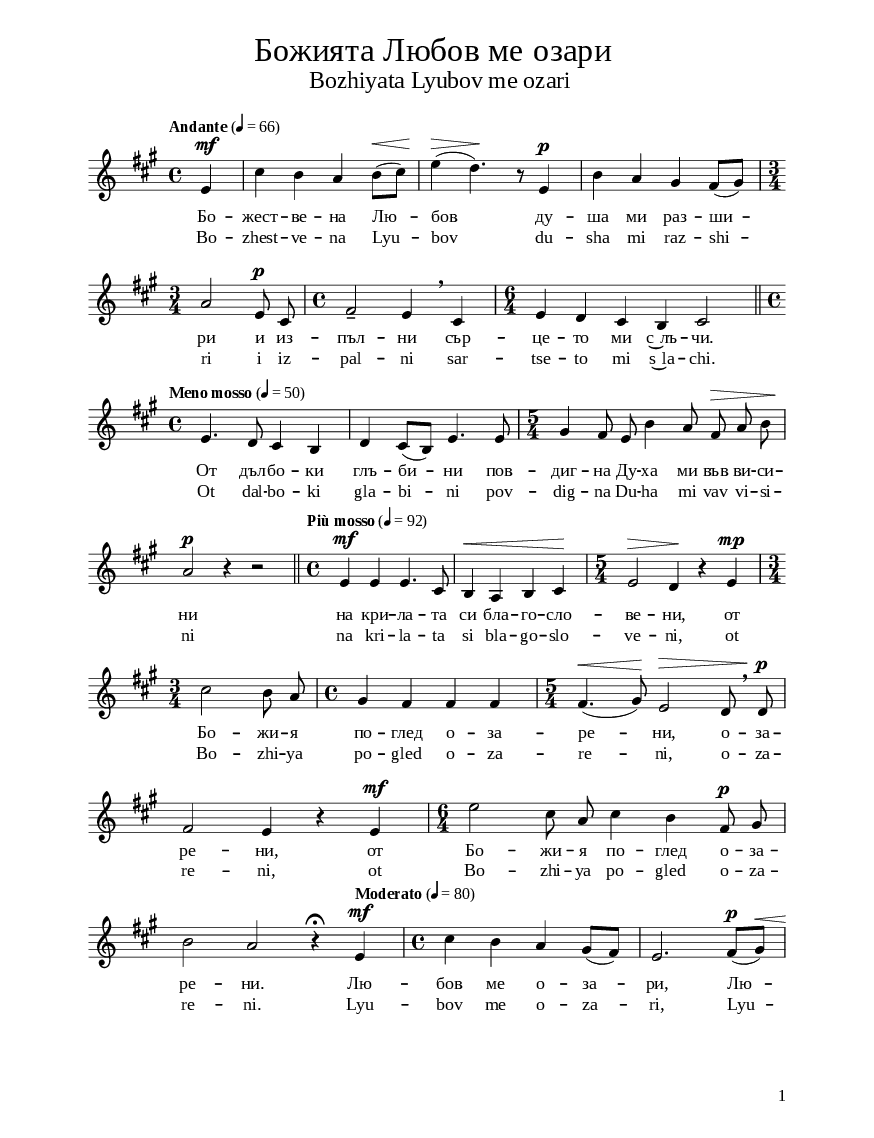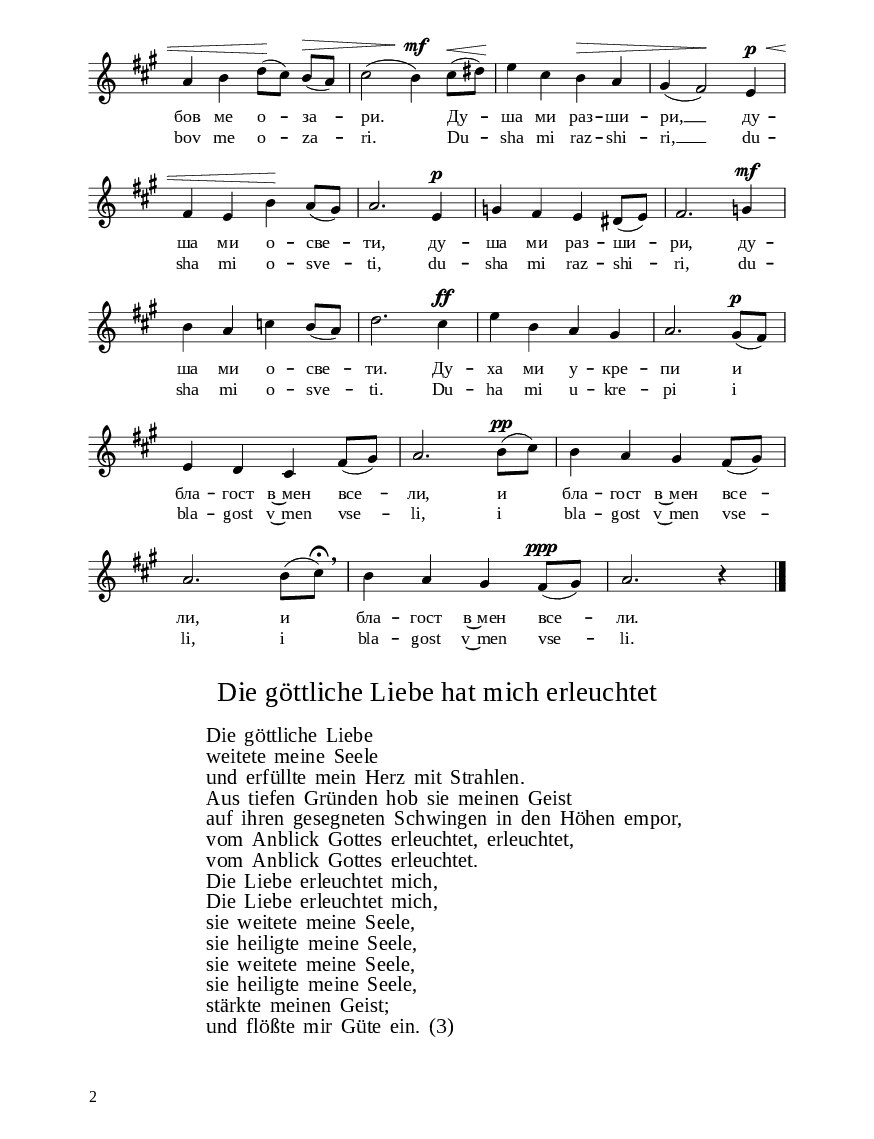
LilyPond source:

\version "2.22.1"

% include paper part and global functions
\include "include/globals.ily"

\bookpart {
  \include "include/bookpart-paper.ily"
  \score {
    \include "include/score-layout.ily"

    \new Voice \absolute {
      \clef treble
      \key a \major
      \time 4/4
      \tempoFunc "Andante" 4 "66"
      \autoBeamOff
      \partial 4
      e'4 ^\mf  | % 2
      cis''4  b'4  a'4  b'8 ( [ ^\<
      cis''8 ) ] | % 3
      e''4 ( ^\! ^\>  d''4. ) \! r8  e'4^\p | % 4
      b'4  a'4  gis'4  fis'8 ( [
      gis'8 ) ] \break| % 5
      \time 3/4  | % 5
      a'2  e'8  ^\p  cis'8   | % 6
      \time 4/4  | % 6
      fis'2 --  e'4   \breathe cis'4 | % 7
      \time 6/4  | % 7
      e'4  d'4  cis'4  b4  cis'2 \bar
      "||"
      \time 4/4  \break | % 8
      | % 8
      \tempoFunc "Meno mosso" 4 "50"
      e'4.  d'8  cis'4  b4 | % 9
      d'4  cis'8 ( [  b8 ) ]  e'4.  e'8
      |
      \time 5/4  |
      gis'4  fis'8   e'8  b'4  a'8
      fis'8 ^\>  a'8  b'8
      \break | % 11
      a'2 ^\! ^\p r4 r2 \bar "||"
      \time 4/4   | % 12
      \tempoFunc "Più mosso" 4 "92" e'4 ^\mf

      e'4
      e'4.   cis'8 | % 13
      b4 ^\<  a4  b4  cis'4 ^\!  | % 14
      \time 5/4  | % 14
      e'2 ^\>  d'4 ^\! r4  e'4 ^\mp \break | % 15
      \time 3/4  | % 15
      cis''2  b'8   a'8  | % 16
      \time 4/4  | % 16
      gis'4  fis'4  fis'4  fis'4 | % 17
      \time 5/4  | % 17
      fis'4. ( ^\<  gis'8 ) ^\!  e'2 ^\>  d'8 \breathe
      ^\!  ^\p  d'8   \break | % 18
      fis'2  e'4 r4  e'4 ^\mf | % 19
      \time 6/4  | % 19
      e''2  cis''8   a'8   cis''4
      b'4  fis'8  ^\p  gis'8 \break |

      b'2  a'2 r4 ^\fermata
      \tempoFunc "Moderato" 4 "80"
      e'4
      ^\mf | % 21
      \time 4/4  | % 21
      cis''4  b'4  a'4  gis'8 ( [
      fis'8 ) ]  | % 22
      e'2.  fis'8 ( [ ^\p  gis'8 ) ] ^\< \break | % 23
      a'4  b'4  d''8 ( [ ^\!  cis''8 )
      ]  b'8 ( [ ^\>  a'8 ) ] | % 24
      cis''2 (  b'4 ) ^\! ^\mf  cis''8 ( [ ^\<
      dis''8 ) ] | % 25
      e''4 ^\!  cis''4  b'4 ^\>  a'4 | % 26
      gis'4 (  fis'2 ) ^\!  e'4 ^\p ^\< \break | % 27
      fis'4  e'4  b'4 ^\!  a'8 ( [
      gis'8 ) ] | % 28
      a'2.  e'4 ^\p | % 29
      g'4  fis'4  e'4  dis'8 ( [  e'8
      ) ] |
      fis'2.  g'4 ^\mf \break | % 31
      b'4  a'4  c''4  b'8 ( [  a'8
      ) ] | % 32
      d''2.  cis''4 ^\ff  | % 33
      e''4  b'4  a'4  gis'4 | % 34
      a'2.  gis'8 ( [ ^\p  fis'8 ) ] \break | % 35
      e'4  d'4  cis'4  fis'8 ( [  gis'8
      ) ] | % 36
      a'2.  b'8 ( [ ^\pp  cis''8 ) ]
      | % 37
      b'4  a'4  gis'4  fis'8 ( [
      gis'8 ) ] | % 38
      a'2.  b'8 ( [  cis''8 ) ^\fermata ]
      \breathe | % 39
      b'4  a'4  gis'4  fis'8 ( [ ^\ppp
      gis'8 ) ] |
      a'2. r4 \bar "|."
    }

    \addlyrics {
      Бо -- жест -- ве -- на Лю -- бов
      ду -- ша ми раз -- ши -- ри
      и из -- пъл -- ни сър -- це -- то
      ми с~лъ -- чи. От дъл -- бо -- ки
      глъ -- би -- ни пов -- диг -- на
      Ду -- ха ми във ви -- си -- ни на
      кри -- ла -- та си бла -- го -- сло
      -- ве -- ни, от Бо -- жи -- я по --
      глед о -- за -- ре -- ни, о -- за
      -- ре -- ни, от Бо -- жи -- я по --
      глед о -- за -- ре -- ни. Лю -- бов
      ме о -- за -- ри, Лю -- бов
      ме о -- за -- ри.  Ду --
      ша ми раз -- ши -- ри,  __ ду --
      ша ми о -- све  -- ти, ду -- ша
      ми раз -- ши  -- ри, ду -- ша ми
      о -- све -- ти. Ду -- ха ми у --
      кре -- пи и  бла -- гост в~мен
      все -- ли, и  бла -- гост
      в~мен все -- ли, и  бла --
      гост в~мен все -- ли.}
      \addlyrics {
        Bo -- zhest -- ve -- na Lyu -- bov
        du -- sha mi raz -- shi -- ri
        i iz -- pal -- ni sar -- tse -- to
        mi s~la -- chi. Ot dal -- bo -- ki
        gla -- bi -- ni pov -- dig -- na
        Du -- ha mi vav vi -- si -- ni na
        kri -- la -- ta si bla -- go -- slo
        -- ve -- ni, ot Bo -- zhi -- ya po --
        gled o -- za -- re -- ni, o -- za
        -- re -- ni, ot Bo -- zhi -- ya po --
        gled o -- za -- re -- ni. Lyu -- bov
        me o -- za -- ri, Lyu -- bov
        me o -- za -- ri.  Du --
        sha mi raz -- shi -- ri,  __ du --
        sha mi o -- sve  -- ti, du -- sha
        mi raz -- shi  -- ri, du -- sha mi
        o -- sve -- ti. Du -- ha mi u --
        kre -- pi i  bla -- gost v~men
        vse -- li, i  bla -- gost
        v~men vse -- li, i  bla --
        gost v~men vse -- li.}


        \header {
          title = \titleFunc "Божията Любов ме озари " " Bozhiyata Lyubov me ozari"
        }

        \midi{}

      } % score



      % include foreign translation(s) of the song
      \version "2.22.1"

\markup \fill-line { \fontsize #deTitleFontSize "Die göttliche Liebe hat mich erleuchtet" }
\markup \null
\markup \null
\markup \fontsize #deCoupletFontSize {
  \hspace #10
  \override #`(baseline-skip . ,deCoupletBaselineSkip)

  \column {


    \line { " "Die göttliche Liebe   }

    \line { " "weitete meine Seele  }

    \line { " "und erfüllte mein Herz mit Strahlen.  }

    \line { " "Aus tiefen Gründen hob sie meinen Geist  }

    \line { " "auf ihren gesegneten Schwingen in den Höhen empor,   }

    \line { " "vom Anblick Gottes erleuchtet, erleuchtet,  }

    \line { " "vom Anblick Gottes erleuchtet.   }


    \line { " "Die Liebe erleuchtet mich,   }

    \line { " "Die Liebe erleuchtet mich,  }

    \line { " "sie weitete meine Seele,   }

    \line { " "sie heiligte meine Seele,   }

    \line { " "sie weitete meine Seele,   }

    \line { " "sie heiligte meine Seele,   }

    \line { " "stärkte meinen Geist;   }

    \line { " "und flößte mir Güte ein. (3)  }
  }
}


    } % bookpart

    % Più mosso
    %
